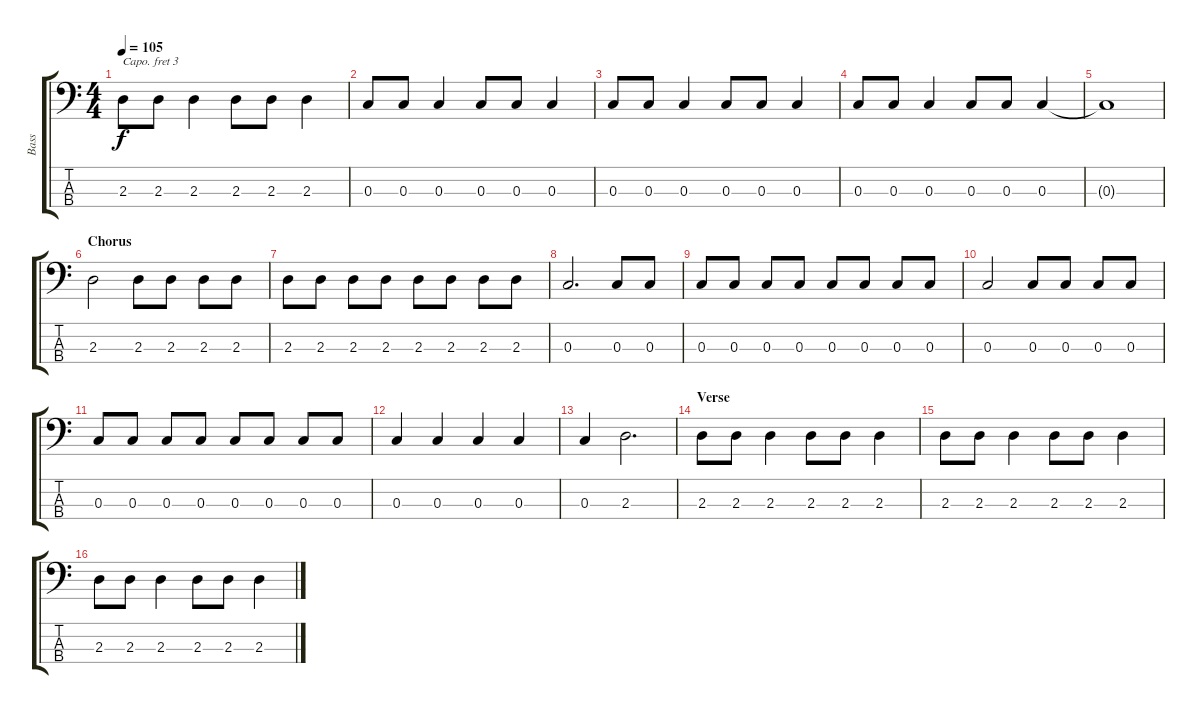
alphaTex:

\track ("Bass" "Bass") {instrument electricbassfinger}
\staff {score tabs}
\capo 3
\tuning (G2 D2 A1 E1) {hide}
\ts (4 4)
\tempo 105
\clef f4
\ks c
2.3.8{dy f} 2.3.8 2.3.4 2.3.8 2.3.8 2.3.4 |
0.3.8 0.3.8 0.3.4 0.3.8 0.3.8 0.3.4 |
0.3.8 0.3.8 0.3.4 0.3.8 0.3.8 0.3.4 |
0.3.8 0.3.8 0.3.4 0.3.8 0.3.8 0.3.4 |
0.3{t}.1 |
\section ("" "Chorus")
2.3.2 2.3.8 2.3.8 2.3.8 2.3.8 |
2.3.8 2.3.8 2.3.8 2.3.8 2.3.8 2.3.8 2.3.8 2.3.8 |
0.3.2{d} 0.3.8 0.3.8 |
0.3.8 0.3.8 0.3.8 0.3.8 0.3.8 0.3.8 0.3.8 0.3.8 |
0.3.2 0.3.8 0.3.8 0.3.8 0.3.8 |
0.3.8 0.3.8 0.3.8 0.3.8 0.3.8 0.3.8 0.3.8 0.3.8 |
0.3.4 0.3.4 0.3.4 0.3.4 |
0.3.4 2.3.2{d} |
\section ("" "Verse")
2.3.8 2.3.8 2.3.4 2.3.8 2.3.8 2.3.4 |
2.3.8 2.3.8 2.3.4 2.3.8 2.3.8 2.3.4 |
2.3.8 2.3.8 2.3.4 2.3.8 2.3.8 2.3.4
